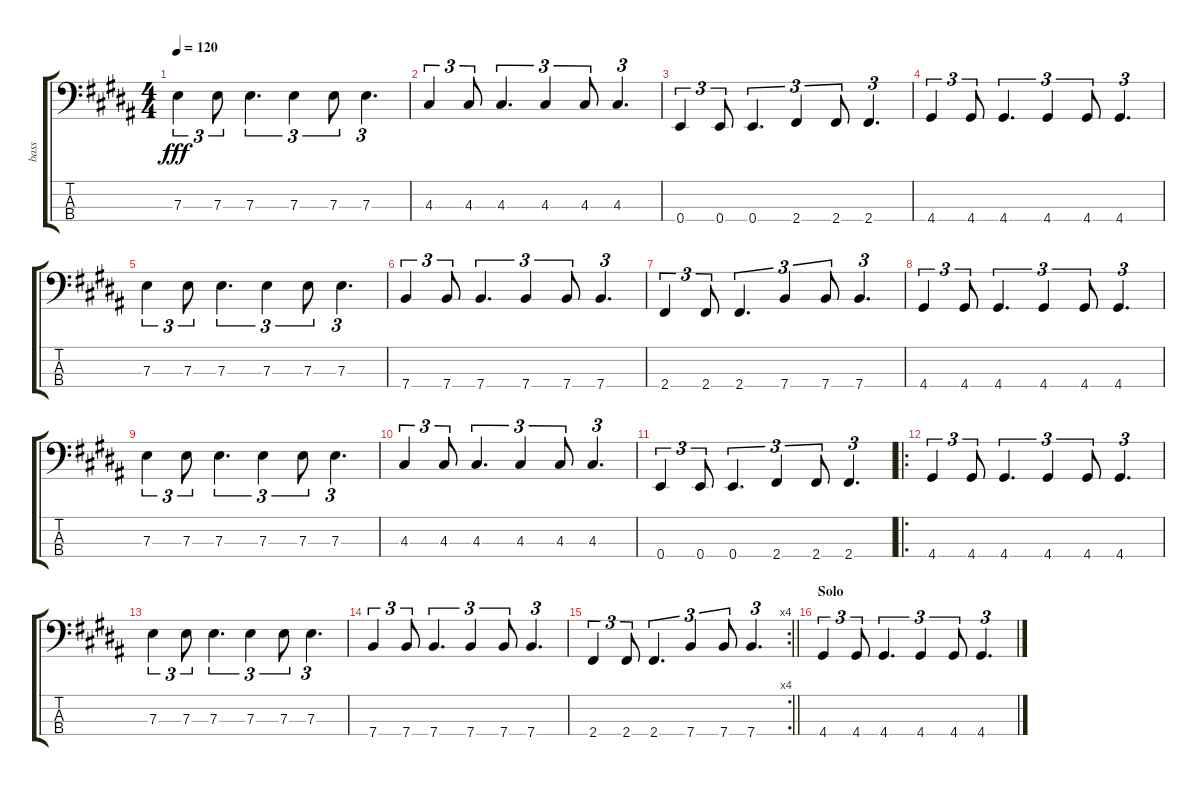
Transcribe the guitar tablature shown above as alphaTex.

\track ("bass" "bass") {instrument electricbassfinger}
\staff {score tabs}
\tuning (G2 D2 A1 E1) {hide}
\ts (4 4)
\tempo 120
\clef f4
\ks g#minor
7.3.4{tu (3 2) dy fff} 7.3.8{tu (3 2)} 7.3.4{d tu (3 2)} 7.3.4{tu (3 2)} 7.3.8{tu (3 2)} 7.3.4{d tu (3 2)} |
4.3.4{tu (3 2)} 4.3.8{tu (3 2)} 4.3.4{d tu (3 2)} 4.3.4{tu (3 2)} 4.3.8{tu (3 2)} 4.3.4{d tu (3 2)} |
0.4.4{tu (3 2)} 0.4.8{tu (3 2)} 0.4.4{d tu (3 2)} 2.4.4{tu (3 2)} 2.4.8{tu (3 2)} 2.4.4{d tu (3 2)} |
4.4.4{tu (3 2)} 4.4.8{tu (3 2)} 4.4.4{d tu (3 2)} 4.4.4{tu (3 2)} 4.4.8{tu (3 2)} 4.4.4{d tu (3 2)} |
7.3.4{tu (3 2)} 7.3.8{tu (3 2)} 7.3.4{d tu (3 2)} 7.3.4{tu (3 2)} 7.3.8{tu (3 2)} 7.3.4{d tu (3 2)} |
7.4.4{tu (3 2)} 7.4.8{tu (3 2)} 7.4.4{d tu (3 2)} 7.4.4{tu (3 2)} 7.4.8{tu (3 2)} 7.4.4{d tu (3 2)} |
2.4.4{tu (3 2)} 2.4.8{tu (3 2)} 2.4.4{d tu (3 2)} 7.4.4{tu (3 2)} 7.4.8{tu (3 2)} 7.4.4{d tu (3 2)} |
4.4.4{tu (3 2)} 4.4.8{tu (3 2)} 4.4.4{d tu (3 2)} 4.4.4{tu (3 2)} 4.4.8{tu (3 2)} 4.4.4{d tu (3 2)} |
7.3.4{tu (3 2)} 7.3.8{tu (3 2)} 7.3.4{d tu (3 2)} 7.3.4{tu (3 2)} 7.3.8{tu (3 2)} 7.3.4{d tu (3 2)} |
4.3.4{tu (3 2)} 4.3.8{tu (3 2)} 4.3.4{d tu (3 2)} 4.3.4{tu (3 2)} 4.3.8{tu (3 2)} 4.3.4{d tu (3 2)} |
0.4.4{tu (3 2)} 0.4.8{tu (3 2)} 0.4.4{d tu (3 2)} 2.4.4{tu (3 2)} 2.4.8{tu (3 2)} 2.4.4{d tu (3 2)} |
\ro
4.4.4{tu (3 2)} 4.4.8{tu (3 2)} 4.4.4{d tu (3 2)} 4.4.4{tu (3 2)} 4.4.8{tu (3 2)} 4.4.4{d tu (3 2)} |
7.3.4{tu (3 2)} 7.3.8{tu (3 2)} 7.3.4{d tu (3 2)} 7.3.4{tu (3 2)} 7.3.8{tu (3 2)} 7.3.4{d tu (3 2)} |
7.4.4{tu (3 2)} 7.4.8{tu (3 2)} 7.4.4{d tu (3 2)} 7.4.4{tu (3 2)} 7.4.8{tu (3 2)} 7.4.4{d tu (3 2)} |
\rc 4
\barLineRight lightlight
2.4.4{tu (3 2)} 2.4.8{tu (3 2)} 2.4.4{d tu (3 2)} 7.4.4{tu (3 2)} 7.4.8{tu (3 2)} 7.4.4{d tu (3 2)} |
\section ("" "Solo")
4.4.4{tu (3 2)} 4.4.8{tu (3 2)} 4.4.4{d tu (3 2)} 4.4.4{tu (3 2)} 4.4.8{tu (3 2)} 4.4.4{d tu (3 2)}
